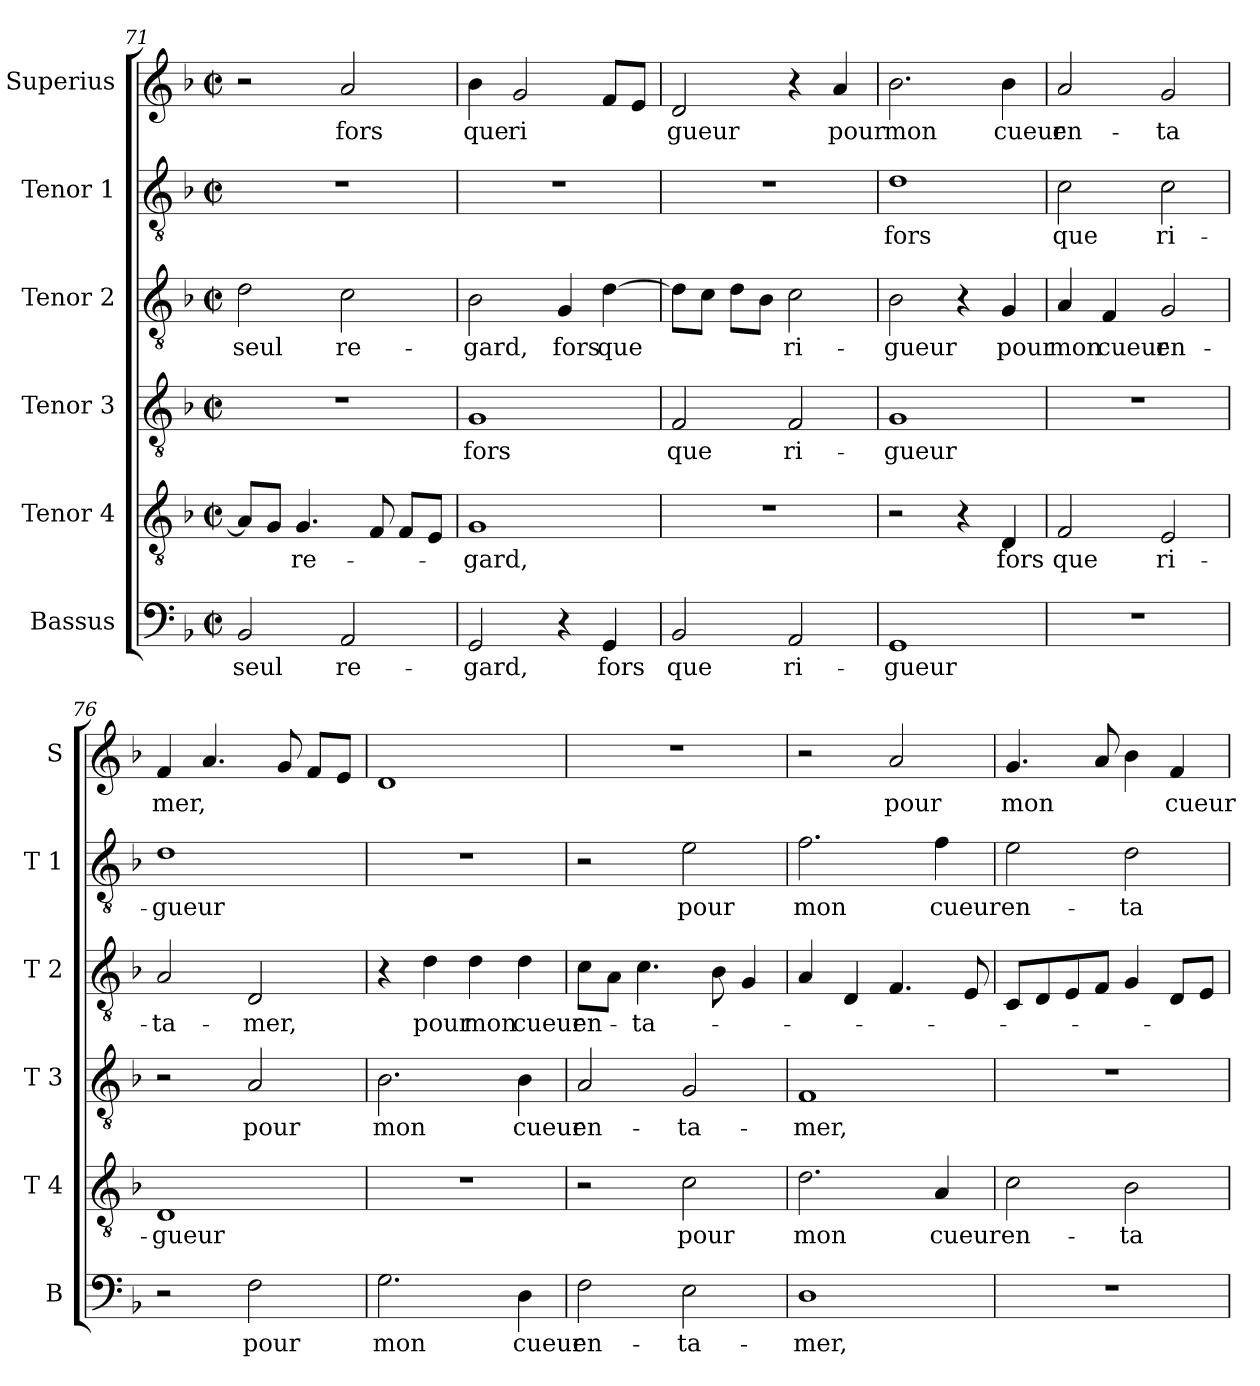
**kern	**text	**kern	**text	**kern	**text	**kern	**text	**kern	**text	**kern	**text
*part6	*part6	*part5	*part5	*part4	*part4	*part3	*part3	*part2	*part2	*part1	*part1
*staff6	*staff6	*staff5	*staff5	*staff4	*staff4	*staff3	*staff3	*staff2	*staff2	*staff1	*staff1
*I"Bassus	*	*I"Tenor 4	*	*I"Tenor 3	*	*I"Tenor 2	*	*I"Tenor 1	*	*I"Superius	*
*I'B	*	*I'T 4	*	*I'T 3	*	*I'T 2	*	*I'T 1	*	*I'S	*
!!LO:PB:g=z
*clefF4	*	*clefGv2	*	*clefGv2	*	*clefGv2	*	*clefGv2	*	*clefG2	*
*k[b-]	*	*k[b-]	*	*k[b-]	*	*k[b-]	*	*k[b-]	*	*k[b-]	*
*F:	*	*F:	*	*F:	*	*F:	*	*F:	*	*F:	*
*M2/2	*	*M2/2	*	*M2/2	*	*M2/2	*	*M2/2	*	*M2/2	*
*met(c|)	*	*met(c|)	*	*met(c|)	*	*met(c|)	*	*met(c|)	*	*met(c|)	*
=71	=71	=71	=71	=71	=71	=71	=71	=71	=71	=71	=71
2BB-/	seul	8A/L]	.	1r	.	2d\	seul	1r	.	2r	.
.	.	8G/J	.	.	.	.	.	.	.	.	.
.	.	4.G/	re-	.	.	.	.	.	.	.	.
2AA/	re-	.	.	.	.	2c\	re-	.	.	2a/	fors
.	.	8F/	.	.	.	.	.	.	.	.	.
.	.	8F/L	.	.	.	.	.	.	.	.	.
.	.	8E/J	.	.	.	.	.	.	.	.	.
=72	=72	=72	=72	=72	=72	=72	=72	=72	=72	=72	=72
2GG/	-gard,	1G	-gard,	1G	fors	2B-\	-gard,	1r	.	4b-\	que
.	.	.	.	.	.	.	.	.	.	2g/	ri
4r	.	.	.	.	.	4G/	fors	.	.	.	.
4GG/	fors	.	.	.	.	[4d\	que	.	.	8f/L	.
.	.	.	.	.	.	.	.	.	.	8e/J	.
=73	=73	=73	=73	=73	=73	=73	=73	=73	=73	=73	=73
2BB-/	que	1r	.	2F/	que	8d\L]	.	1r	.	2d/	gueur
.	.	.	.	.	.	8c\J	.	.	.	.	.
.	.	.	.	.	.	8d\L	.	.	.	.	.
.	.	.	.	.	.	8B-\J	.	.	.	.	.
2AA/	ri-	.	.	2F/	ri-	2c\	ri-	.	.	4r	.
.	.	.	.	.	.	.	.	.	.	4a/	pour
=74	=74	=74	=74	=74	=74	=74	=74	=74	=74	=74	=74
1GG	-gueur	2r	.	1G	-gueur	2B-\	-gueur	1d	fors	2.b-\	mon
.	.	4r	.	.	.	4r	.	.	.	.	.
.	.	4D/	fors	.	.	4G/	pour	.	.	4b-\	cueur
=75	=75	=75	=75	=75	=75	=75	=75	=75	=75	=75	=75
1r	.	2F/	que	1r	.	4A/	mon	2c\	que	2a/	en-
.	.	.	.	.	.	4F/	cueur	.	.	.	.
.	.	2E/	ri-	.	.	2G/	en-	2c\	ri-	2g/	-ta
=76	=76	=76	=76	=76	=76	=76	=76	=76	=76	=76	=76
2r	.	1D	-gueur	2r	.	2A/	-ta-	1d	-gueur	4f/	mer,
.	.	.	.	.	.	.	.	.	.	4.a/	.
2F\	pour	.	.	2A/	pour	2D/	-mer,	.	.	.	.
.	.	.	.	.	.	.	.	.	.	8g/	.
.	.	.	.	.	.	.	.	.	.	8f/L	.
.	.	.	.	.	.	.	.	.	.	8e/J	.
!!LO:LB:g=z
=77	=77	=77	=77	=77	=77	=77	=77	=77	=77	=77	=77
2.G\	mon	1r	.	2.B-\	mon	4r	.	1r	.	1d	.
.	.	.	.	.	.	4d\	pour	.	.	.	.
.	.	.	.	.	.	4d\	mon	.	.	.	.
4D\	cueur	.	.	4B-\	cueur	4d\	cueur	.	.	.	.
=78	=78	=78	=78	=78	=78	=78	=78	=78	=78	=78	=78
2F\	en-	2r	.	2A/	en-	8c\L	en-	2r	.	1r	.
.	.	.	.	.	.	8A\J	.	.	.	.	.
.	.	.	.	.	.	4.c\	-ta-	.	.	.	.
2E\	-ta-	2c\	pour	2G/	-ta-	.	.	2e\	pour	.	.
.	.	.	.	.	.	8B-\	.	.	.	.	.
.	.	.	.	.	.	4G/	.	.	.	.	.
=79	=79	=79	=79	=79	=79	=79	=79	=79	=79	=79	=79
1D	-mer,	2.d\	mon	1F	-mer,	4A/	.	2.f\	mon	2r	.
.	.	.	.	.	.	4D/	.	.	.	.	.
.	.	.	.	.	.	4.F/	.	.	.	2a/	pour
.	.	4A/	cueur	.	.	.	.	4f\	cueur	.	.
.	.	.	.	.	.	8E/	.	.	.	.	.
=80	=80	=80	=80	=80	=80	=80	=80	=80	=80	=80	=80
1r	.	2c\	en-	1r	.	8C/L	.	2e\	en-	4.g/	mon
.	.	.	.	.	.	8D/	.	.	.	.	.
.	.	.	.	.	.	8E/	.	.	.	.	.
.	.	.	.	.	.	8F/J	.	.	.	8a/	.
.	.	2B-\	-ta-	.	.	4G/	.	2d\	-ta-	4b-\	.
.	.	.	.	.	.	8D/L	.	.	.	4f/	cueur
.	.	.	.	.	.	8E/J	.	.	.	.	.
=	=	=	=	=	=	=	=	=	=	=	=
*-	*-	*-	*-	*-	*-	*-	*-	*-	*-	*-	*-
